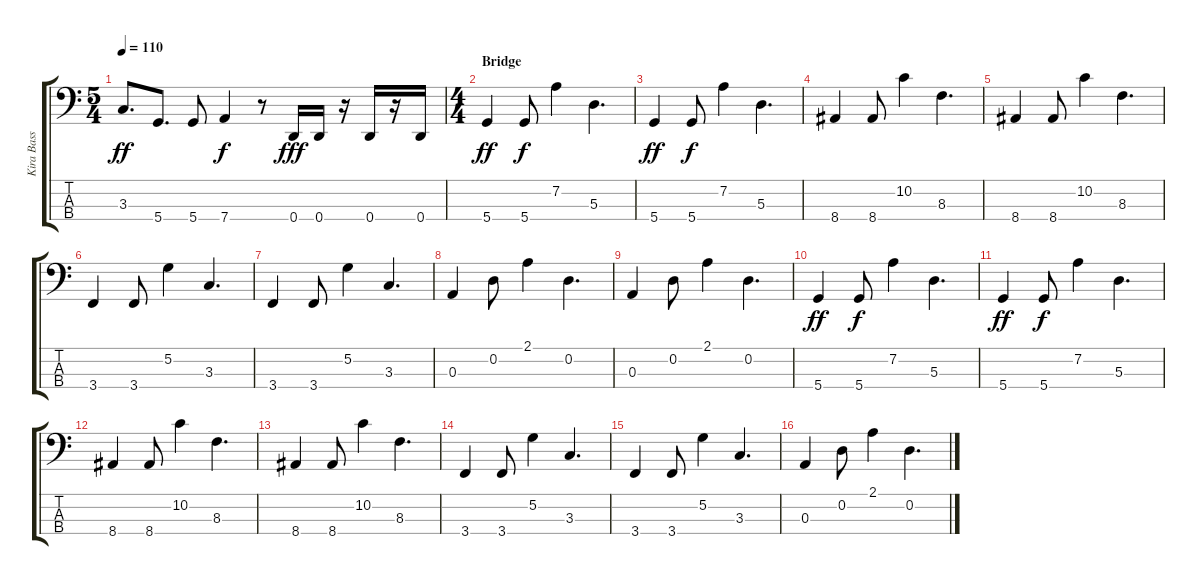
\track ("Kira Bass" "Kira Bass") {instrument electricbassfinger}
\staff {score tabs}
\tuning (G2 D2 A1 D1) {hide}
\ts (5 4)
\tempo 110
\clef f4
\ks c
3.3.8{d dy ff} 5.4.8{d} 5.4.8 7.4.4{dy f} r.8 0.4.16{dy fff} 0.4.16 r.16 0.4.16 r.16 0.4.16 |
\ts (4 4)
\section ("" "Bridge")
5.4.4{dy ff} 5.4.8{dy f} 7.2.4 5.3.4{d} |
5.4.4{dy ff} 5.4.8{dy f} 7.2.4 5.3.4{d} |
8.4.4 8.4.8 10.2.4 8.3.4{d} |
8.4.4 8.4.8 10.2.4 8.3.4{d} |
3.4.4 3.4.8 5.2.4 3.3.4{d} |
3.4.4 3.4.8 5.2.4 3.3.4{d} |
0.3.4 0.2.8 2.1.4 0.2.4{d} |
0.3.4 0.2.8 2.1.4 0.2.4{d} |
5.4.4{dy ff} 5.4.8{dy f} 7.2.4 5.3.4{d} |
5.4.4{dy ff} 5.4.8{dy f} 7.2.4 5.3.4{d} |
8.4.4 8.4.8 10.2.4 8.3.4{d} |
8.4.4 8.4.8 10.2.4 8.3.4{d} |
3.4.4 3.4.8 5.2.4 3.3.4{d} |
3.4.4 3.4.8 5.2.4 3.3.4{d} |
0.3.4 0.2.8 2.1.4 0.2.4{d}
